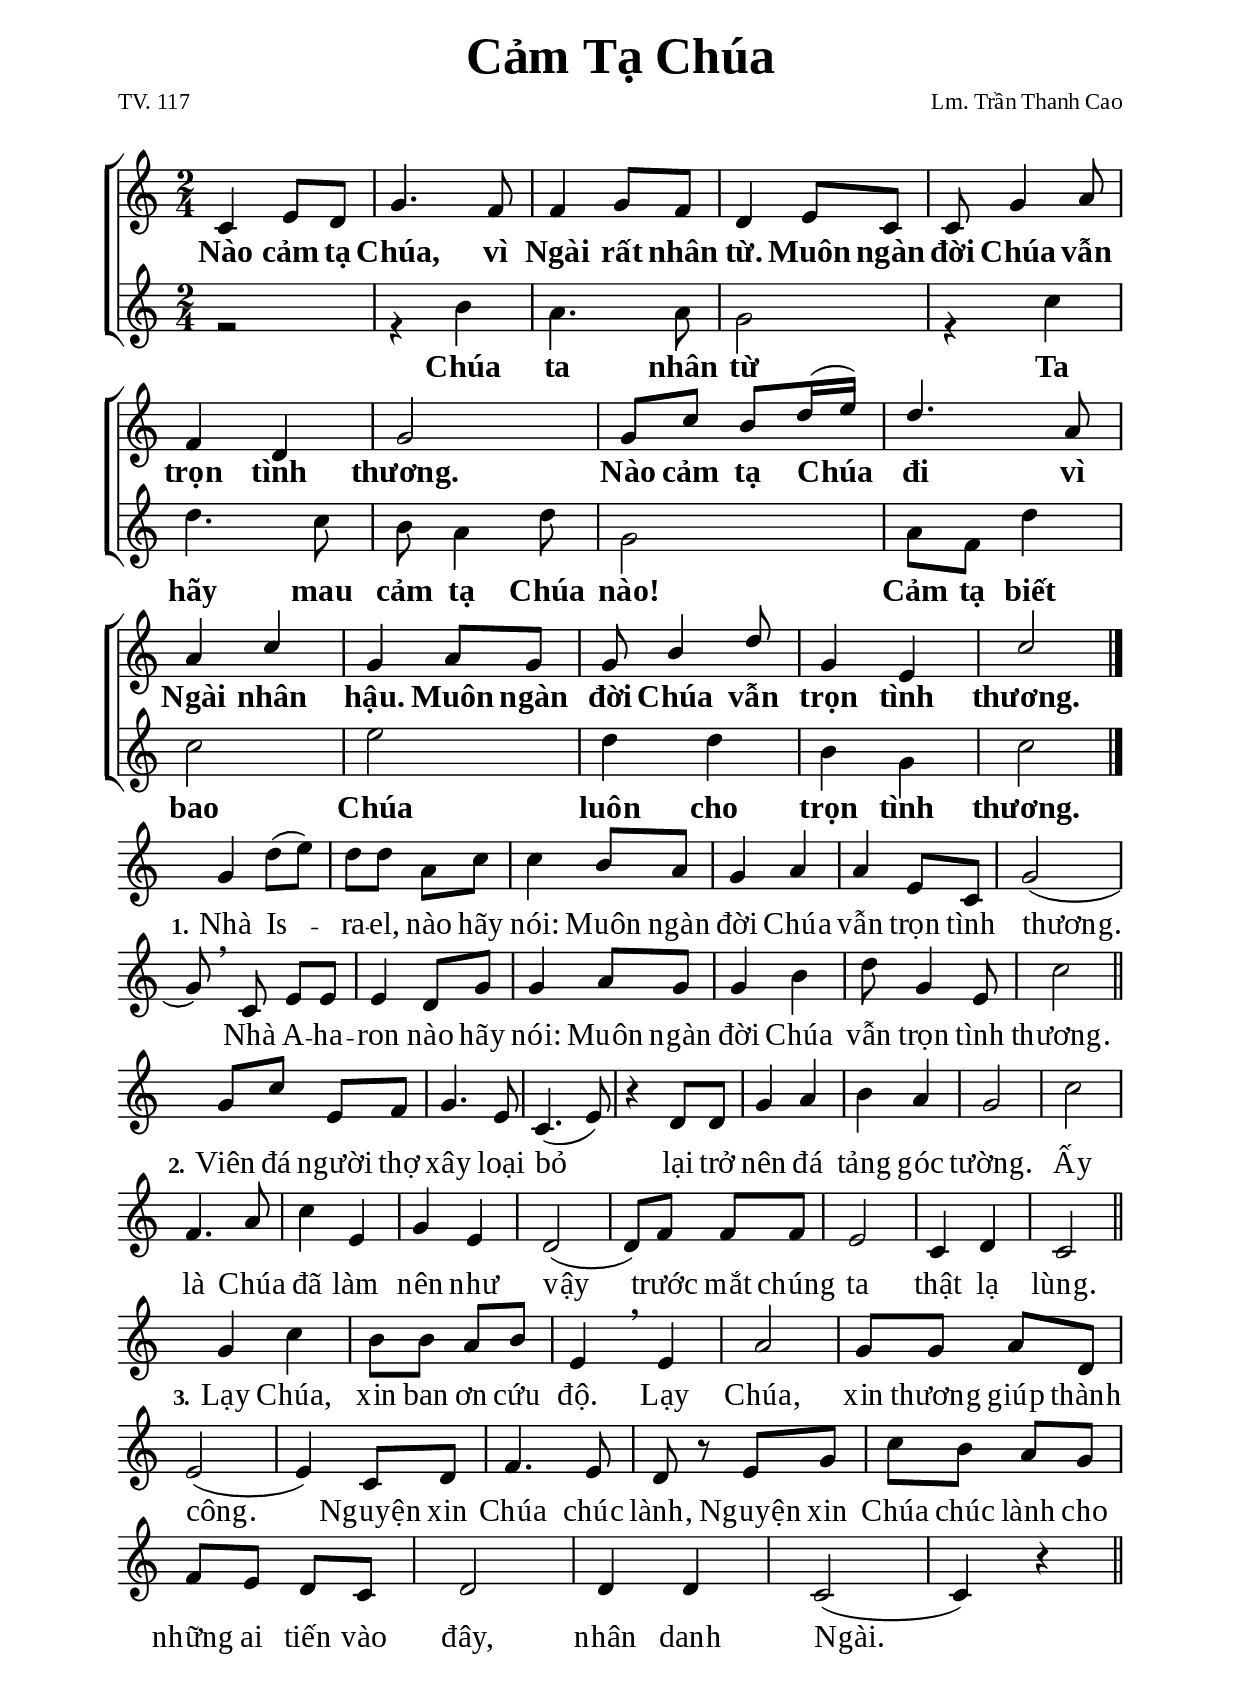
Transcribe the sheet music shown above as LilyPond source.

% Cài đặt chung
\version "2.20.0"
\include "english.ly"

\header {
  title = \markup { \fontsize #3 "Cảm Tạ Chúa" }
  poet = "TV. 117"
  composer = "Lm. Trần Thanh Cao"
  arranger = " "
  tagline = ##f
}

global = {
  \key c \major
  \time 2/4
}

\paper {
  #(set-paper-size "a4")
  top-margin = 10\mm
  bottom-margin = 10\mm
  left-margin = 20\mm
  right-margin = 20\mm
  indent = #0
  #(define fonts
    (make-pango-font-tree
      "Liberation Serif"
      "Liberation Serif"
      "Liberation Serif"
      (/ 20 20)))
  page-count = #1
}

% Nhạc điệp khúc
nhacDiepKhucSop = \relative c' {
  c4 e8 d |
  g4. f8 |
  f4 g8 f |
  d4 e8 c |
  c g'4 a8 |
  f4 d |
  g2 |
  g8 c b d16 (e) |
  d4. a8 |
  a4 c |
  g a8 g |
  g b4 d8 |
  g,4 e |
  c'2 \bar "|."
}

nhacDiepKhucBas = \relative c'' {
  r2 |
  r4 b |
  a4. a8 |
  g2 |
  r4 c |
  d4. c8 |
  b a4 d8 |
  g,2 |
  a8 f d'4 |
  c2 |
  e |
  d4 d |
  b g |
  c2 \bar "|."
}

% Nhạc phiên khúc
nhacPhienKhucMot = \relative c'' {
  g4 d'8 (e) |
  d d a c |
  c4 b8 a |
  g4 a |
  a e8 c |
  g'2 ( |
  g8) \breathe c, e e |
  e4 d8 g |
  g4 a8 g |
  g4 b |
  d8 g,4 e8 |
  c'2 \bar "||"
}

nhacPhienKhucHai = \relative c'' {
  g8 c e, f |
  g4. e8 |
  c4. (e8) |
  r4 d8 d |
  g4 a |
  b a |
  g2 |
  c |
  f,4. a8 |
  c4 e, |
  g e |
  d2 ( |
  d8) f f f |
  e2 |
  c4 d |
  c2 \bar "||"
}

nhacPhienKhucBa = \relative c'' {
  g4 c |
  b8 b a b |
  e,4 \breathe e |
  a2 |
  g8 g a d, |
  e2 ( |
  e4) c8 d |
  f4. e8 |
  d r e g |
  c b a g |
  f e d c |
  d2 |
  d4 d |
  c2 ( |
  c4) r \bar "||"
}

nhacPhienKhucBon = \relative c' {
  d8 e c4 |
  a' g8 e |
  c'4 b8 a |
  g2 |
  f4 f |
  d8 d g4 ( |
  g) b,8 b |
  d4. c8 |
  c2 \bar "||"
}

% Lời điệp khúc
loiDiepKhucSop = \lyricmode {
  Nào cảm tạ Chúa, vì Ngài rất nhân từ.
  Muôn ngàn đời Chúa vẫn trọn tình thương.
  Nào cảm tạ Chúa đi vì Ngài nhân hậu.
  Muôn ngàn đời Chúa vẫn trọn tình thương.
}

loiDiepKhucBas = \lyricmode {
  Chúa ta nhân từ
  Ta hãy mau cảm tạ Chúa nào!
  Cảm tạ biết bao
  Chúa luôn cho trọn tình thương.
}

% Lời phiên khúc
loiPhienKhucMot = \lyricmode {
  \set stanza = #"1."
  Nhà Is -- ra -- el, nào hãy nói:
  Muôn ngàn đời Chúa vẫn trọn tình thương.
  Nhà A -- ha -- ron nào hãy nói:
  Muôn ngàn đời Chúa vẫn trọn tình thương.
}

loiPhienKhucHai = \lyricmode {
  \set stanza = #"2."
  Viên đá người thợ xây loại bỏ
  lại trở nên đá tảng góc tường.
  Ấy là Chúa đã làm nên như vậy
  trước mắt chúng ta thật lạ lùng.
}

loiPhienKhucBa = \lyricmode {
  \set stanza = #"3."
  Lạy Chúa, xin ban ơn cứu độ.
  Lạy Chúa, xin thương giúp thành công.
  Nguyện xin Chúa chúc lành,
  Nguyện xin Chúa chúc lành cho những ai tiến vào đây,
  nhân danh Ngài.
}

loiPhienKhucBon = \lyricmode {
  \set stanza = #"4."
  Từ thánh điện chúng tôi cầu phúc cho anh em.
  Đức Chúa là Thượng Đế,
  Ngài giải sáng trên ta.
}

% Dàn trang
\score {
  \new ChoirStaff <<
    \new Staff \with {
        \consists "Merge_rests_engraver"
        \magnifyStaff #(magstep +1)
      }
      <<
      \new Voice = beSop {
        \voiceOne \key c \major \time 2/4 \nhacDiepKhucSop
      }
      \new Lyrics \lyricsto beSop \loiDiepKhucSop
    >>
    \new Staff \with {
        \consists "Merge_rests_engraver"
        \magnifyStaff #(magstep +1)
      }
      <<
      \new Voice = beBas {
        \voiceTwo \key c \major \time 2/4 \nhacDiepKhucBas
      }
      \new Lyrics \lyricsto beBas \loiDiepKhucBas
    >>
  >>
  \layout {
    \override Lyrics.LyricText.font-series = #'bold
    \override Lyrics.LyricText.font-size = #+3
    \override Lyrics.LyricSpace.minimum-distance = #0.5
    \override Score.BarNumber.break-visibility = ##(#f #f #f)
    \override Score.SpacingSpanner.uniform-stretching = ##t
  }
}

\score {
  \new ChoirStaff <<
    \new Staff = phienKhuc \with {
        \magnifyStaff #(magstep +1)
      }
      <<
      \new Voice = beSop {
        \key c \major \time 2/4 \nhacPhienKhucMot
      }
    >>
    \new Lyrics \lyricsto beSop \loiPhienKhucMot
  >>
  \layout {
    \override Staff.TimeSignature.transparent = ##t
    \override Lyrics.LyricText.font-size = #+3
    \override Lyrics.LyricSpace.minimum-distance = #0.5
    \override Score.BarNumber.break-visibility = ##(#f #f #f)
    \override Score.SpacingSpanner.uniform-stretching = ##t
  } 
}

\score {
  \new ChoirStaff <<
    \new Staff = phienKhuc \with {
        \magnifyStaff #(magstep +1)
      }
      <<
      \new Voice = beSop {
        \key c \major \time 2/4 \nhacPhienKhucHai
      }
    >>
    \new Lyrics \lyricsto beSop \loiPhienKhucHai
  >>
  \layout {
    \override Staff.TimeSignature.transparent = ##t
    \override Lyrics.LyricText.font-size = #+3
    \override Lyrics.LyricSpace.minimum-distance = #0.5
    \override Score.BarNumber.break-visibility = ##(#f #f #f)
    \override Score.SpacingSpanner.uniform-stretching = ##t
  } 
}

\score {
  \new ChoirStaff <<
    \new Staff = phienKhuc \with {
        \magnifyStaff #(magstep +1)
      }
      <<
      \new Voice = beSop {
        \key c \major \time 2/4 \nhacPhienKhucBa
      }
    >>
    \new Lyrics \lyricsto beSop \loiPhienKhucBa
  >>
  \layout {
    \override Staff.TimeSignature.transparent = ##t
    \override Lyrics.LyricText.font-size = #+3
    \override Lyrics.LyricSpace.minimum-distance = #0.5
    \override Score.BarNumber.break-visibility = ##(#f #f #f)
    \override Score.SpacingSpanner.uniform-stretching = ##t
  } 
}
%{
\score {
  \new ChoirStaff <<
    \new Staff = phienKhuc \with {
        \magnifyStaff #(magstep +1)
      }
      <<
      \new Voice = beSop {
        \key c \major \time 2/4 \nhacPhienKhucBon
      }
    >>
    \new Lyrics \lyricsto beSop \loiPhienKhucBon
  >>
  \layout {
    \override Staff.TimeSignature.transparent = ##t
    \override Lyrics.LyricText.font-size = #+3
    \override Lyrics.LyricSpace.minimum-distance = #0.5
    \override Score.BarNumber.break-visibility = ##(#f #f #f)
    \override Score.SpacingSpanner.uniform-stretching = ##t
  } 
}
%}